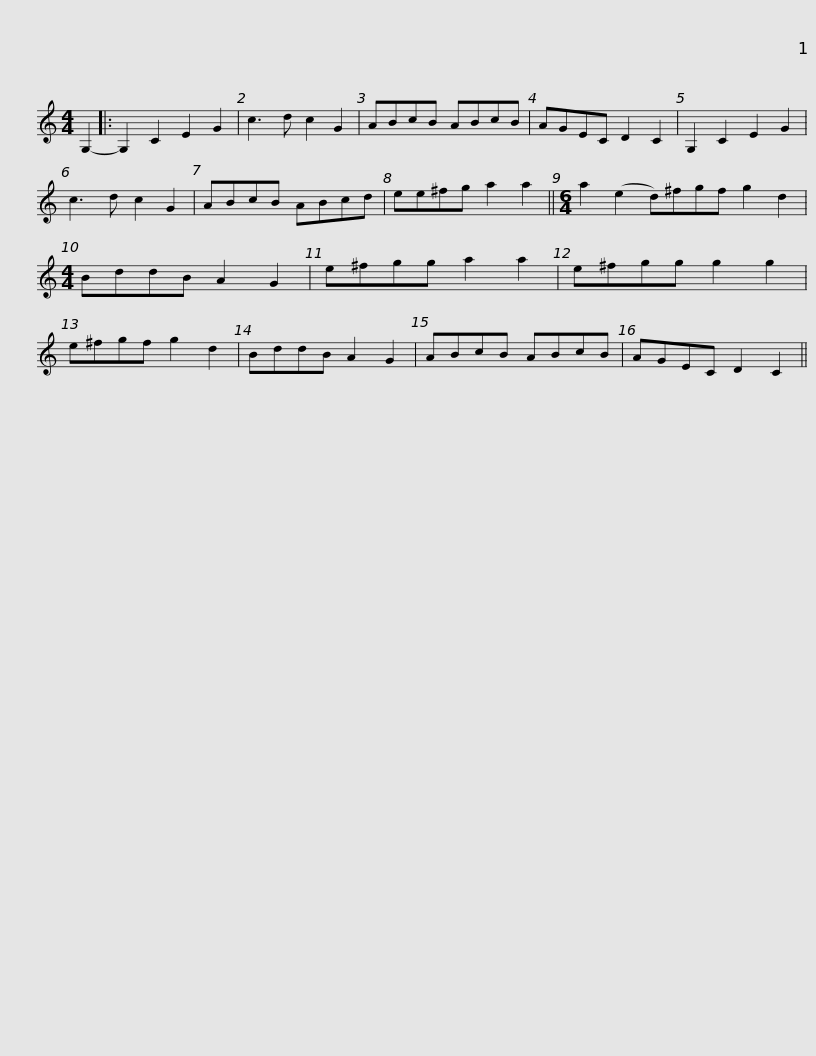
X:1
L:1/8
M:4/4
I:linebreak $
K:C
V:1 treble
V:1
 G,2- |: G,2 C2 E2 G2 | c3 d c2 G2 | ABcB ABcB | AGEC D2 C2 | %5
 G,2 C2 E2 G2 | c3 d c2 G2 | ABcB ABcd |$ ee^fg a2 a2 ||[M:6/4] a2 (e2 d)^fgf g2 d2 | %10
[M:4/4] BddB A2 G2 | e^fgg a2 a2 | e^fgg g2 g2 | e^fgf g2 d2 |$ BddB A2 G2 | %15
 ABcB ABcB | AGEC D2 C2 || %17
